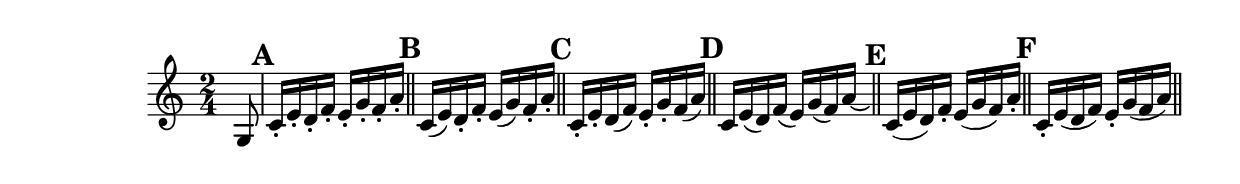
\version "2.22.0"

\relative {
  \language "english"

  \key c \major
  \time 2/4

  \override Score.NonMusicalPaperColumn.line-break-permission = ##f

  \partial 8 { g8 } |

  % Alternates from 1st edition
  \mark \default
  c16-. e-. d-. f-. e-. g-. f-. a-. | \bar "||"

  \mark \default
  c,16( e) d-. f-. e( g) f-. a-. | \bar "||"

  \mark \default
  c,16-. e-. d( f) e-. g-. f( a) | \bar "||"

  \mark \default
  c,16 e( d) f( e) g( f) a\laissezVibrer | \bar "||"

  \mark \default
  c,16( e d) f-. e( g f) a-. | \bar "||"

  \mark \default
  c,16-. e( d f) e-. g( f a) | \bar "||"

  \revert Score.NonMusicalPaperColumn.line-break-permission
}
